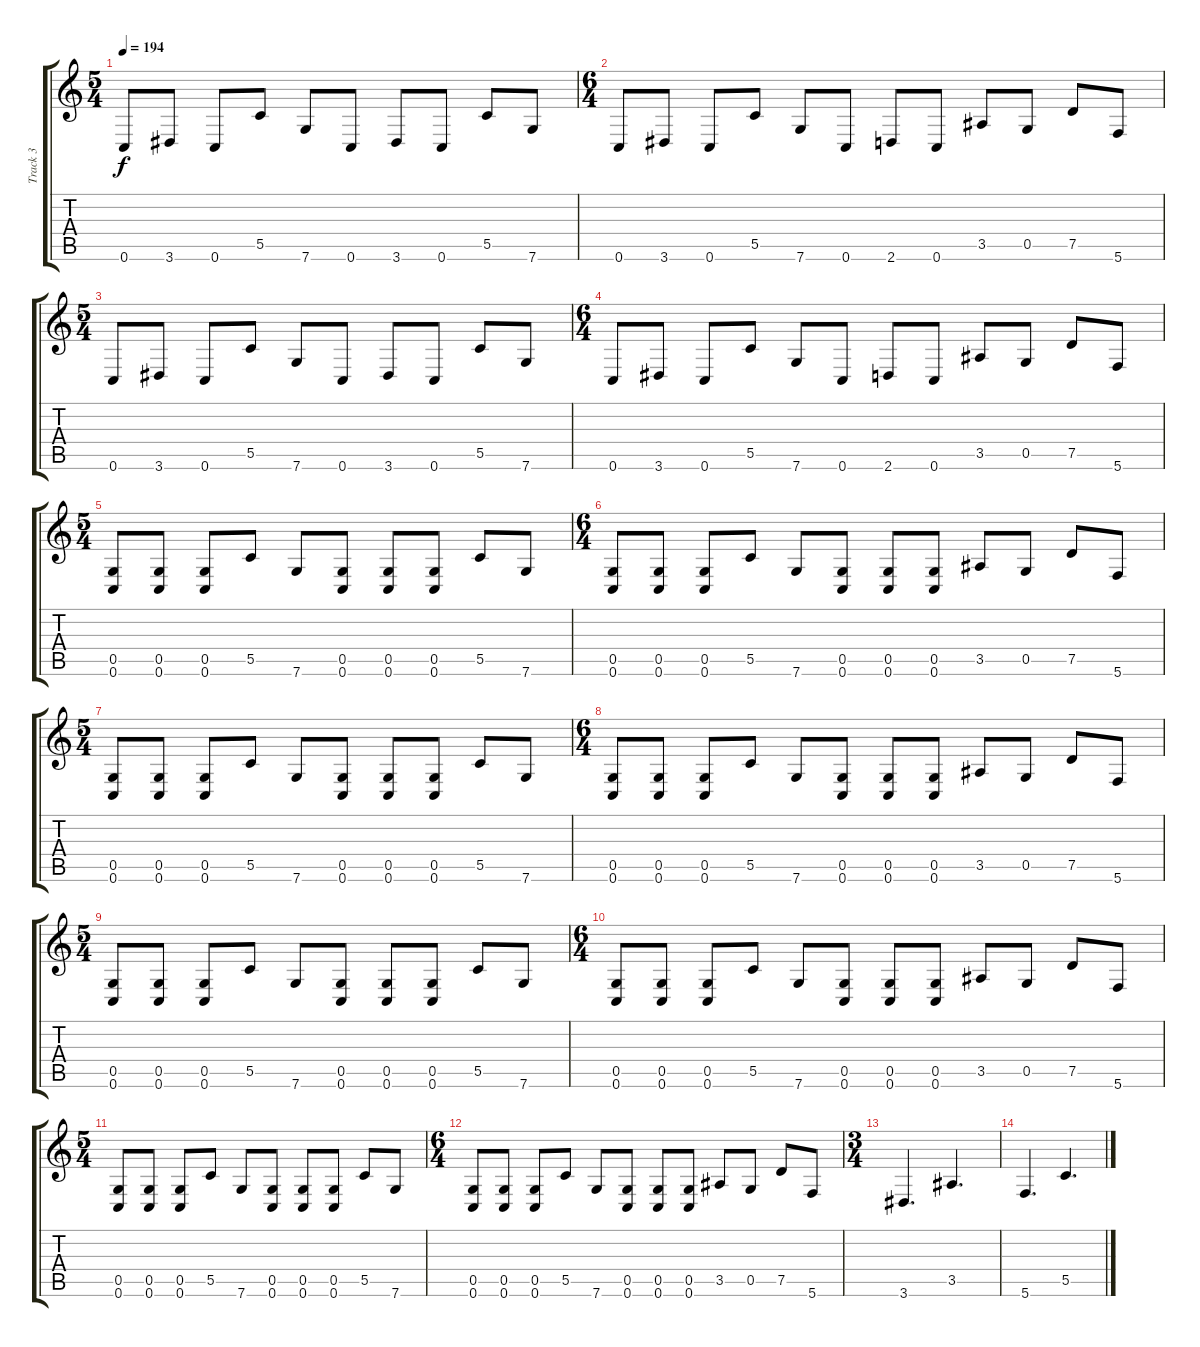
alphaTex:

\track ("Track 3" "Track 3") {instrument distortionguitar}
\staff {score tabs}
\tuning (D4 A3 F3 C3 G2 C2) {hide}
\ts (5 4)
\tempo 194
\clef g2
\ks c
0.6.8{dy f} 3.6.8 0.6.8 5.5.8 7.6.8 0.6.8 3.6.8 0.6.8 5.5.8 7.6.8 |
\ts (6 4)
0.6.8 3.6.8 0.6.8 5.5.8 7.6.8 0.6.8 2.6.8 0.6.8 3.5.8 0.5.8 7.5.8 5.6.8 |
\ts (5 4)
0.6.8 3.6.8 0.6.8 5.5.8 7.6.8 0.6.8 3.6.8 0.6.8 5.5.8 7.6.8 |
\ts (6 4)
0.6.8 3.6.8 0.6.8 5.5.8 7.6.8 0.6.8 2.6.8 0.6.8 3.5.8 0.5.8 7.5.8 5.6.8 |
\ts (5 4)
(0.5 0.6).8 (0.5 0.6).8 (0.5 0.6).8 5.5.8 7.6.8 (0.5 0.6).8 (0.5 0.6).8 (0.5 0.6).8 5.5.8 7.6.8 |
\ts (6 4)
(0.5 0.6).8 (0.5 0.6).8 (0.5 0.6).8 5.5.8 7.6.8 (0.5 0.6).8 (0.5 0.6).8 (0.5 0.6).8 3.5.8 0.5.8 7.5.8 5.6.8 |
\ts (5 4)
(0.5 0.6).8 (0.5 0.6).8 (0.5 0.6).8 5.5.8 7.6.8 (0.5 0.6).8 (0.5 0.6).8 (0.5 0.6).8 5.5.8 7.6.8 |
\ts (6 4)
(0.5 0.6).8 (0.5 0.6).8 (0.5 0.6).8 5.5.8 7.6.8 (0.5 0.6).8 (0.5 0.6).8 (0.5 0.6).8 3.5.8 0.5.8 7.5.8 5.6.8 |
\ts (5 4)
(0.5 0.6).8 (0.5 0.6).8 (0.5 0.6).8 5.5.8 7.6.8 (0.5 0.6).8 (0.5 0.6).8 (0.5 0.6).8 5.5.8 7.6.8 |
\ts (6 4)
(0.5 0.6).8 (0.5 0.6).8 (0.5 0.6).8 5.5.8 7.6.8 (0.5 0.6).8 (0.5 0.6).8 (0.5 0.6).8 3.5.8 0.5.8 7.5.8 5.6.8 |
\ts (5 4)
(0.5 0.6).8 (0.5 0.6).8 (0.5 0.6).8 5.5.8 7.6.8 (0.5 0.6).8 (0.5 0.6).8 (0.5 0.6).8 5.5.8 7.6.8 |
\ts (6 4)
(0.5 0.6).8 (0.5 0.6).8 (0.5 0.6).8 5.5.8 7.6.8 (0.5 0.6).8 (0.5 0.6).8 (0.5 0.6).8 3.5.8 0.5.8 7.5.8 5.6.8 |
\ts (3 4)
3.6.4{d} 3.5.4{d} |
5.6.4{d} 5.5.4{d}
